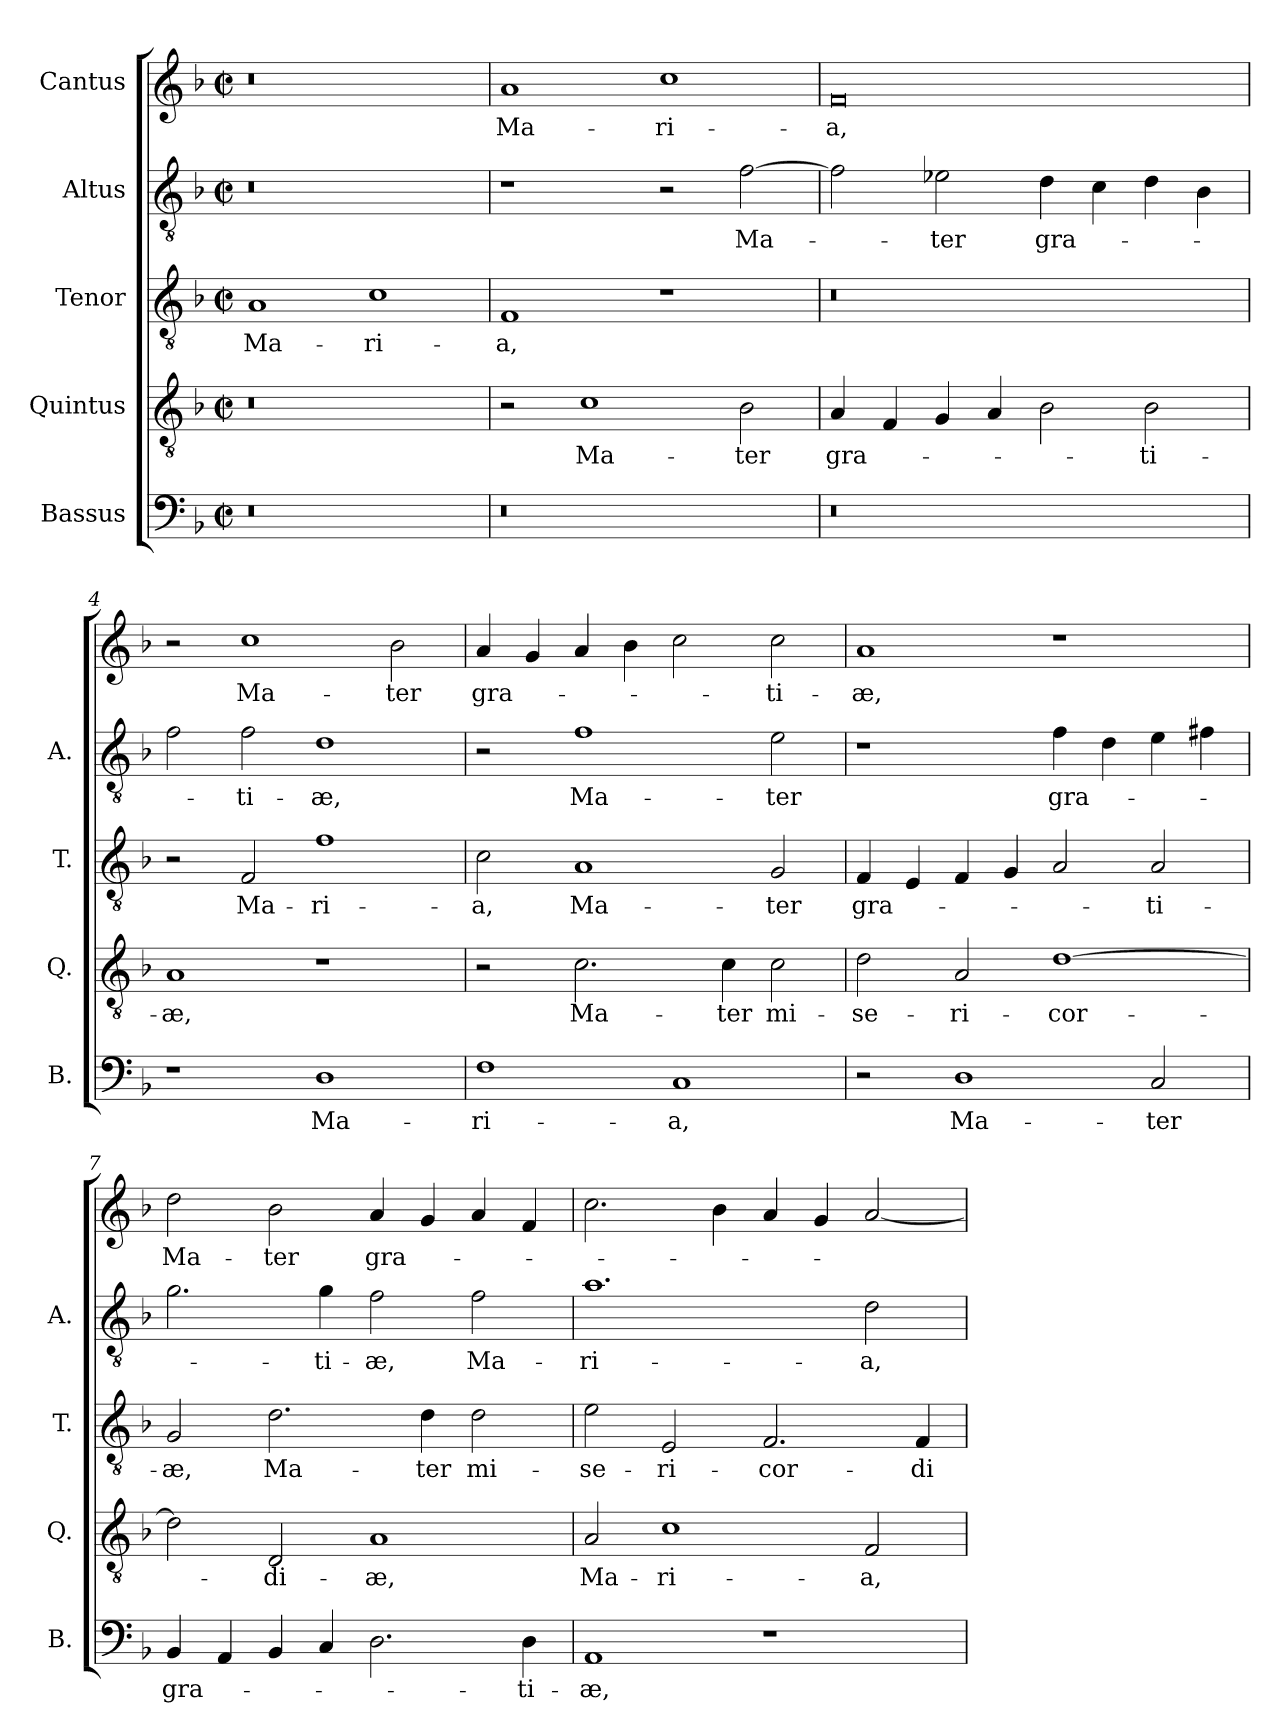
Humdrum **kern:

**kern	**text	**kern	**text	**kern	**text	**kern	**text	**kern	**text
*part5	*part5	*part4	*part4	*part3	*part3	*part2	*part2	*part1	*part1
*staff5	*staff5	*staff4	*staff4	*staff3	*staff3	*staff2	*staff2	*staff1	*staff1
*I"Bassus	*	*I"Quintus	*	*I"Tenor	*	*I"Altus	*	*I"Cantus	*
*I'B.	*	*I'Q.	*	*I'T.	*	*I'A.	*	*	*
*clefF4	*	*clefGv2	*	*clefGv2	*	*clefGv2	*	*clefG2	*
*k[b-]	*	*k[b-]	*	*k[b-]	*	*k[b-]	*	*k[b-]	*
*F:	*	*F:	*	*F:	*	*F:	*	*F:	*
*M2/2	*	*M2/2	*	*M2/2	*	*M2/2	*	*M2/2	*
*met(c|)	*	*met(c|)	*	*met(c|)	*	*met(c|)	*	*met(c|)	*
=1	=1	=1	=1	=1	=1	=1	=1	=1	=1
!LO:N:vis=0	!	!LO:N:vis=0	!	!	!	!LO:N:vis=0	!	!LO:N:vis=0	!
1r	.	1r	.	1A/	Ma-	1r	.	1r	.
1ryy	.	1ryy	.	1c\	-ri-	1ryy	.	1ryy	.
=2	=2	=2	=2	=2	=2	=2	=2	=2	=2
!LO:N:vis=0	!	!	!	!	!	!	!	!	!
1r	.	2r	.	1F/	-a,	1r	.	1a/	Ma-
.	.	1c\	Ma-	.	.	.	.	.	.
1ryy	.	.	.	1r	.	2r	.	1cc\	-ri-
.	.	2B-\	-ter	.	.	[2f\	Ma-	.	.
=3	=3	=3	=3	=3	=3	=3	=3	=3	=3
!LO:N:vis=0	!	!	!	!LO:N:vis=0	!	!	!	!	!
1r	.	4A/	gra-	1r	.	2f\]	.	0f/	-a,
.	.	4F/	.	.	.	.	.	.	.
.	.	4G/	.	.	.	2e-X\	-ter	.	.
.	.	4A/	.	.	.	.	.	.	.
1ryy	.	2B-\	.	1ryy	.	4d\	gra-	.	.
.	.	.	.	.	.	4c\	.	.	.
.	.	2B-\	-ti-	.	.	4d\	.	.	.
.	.	.	.	.	.	4B-\	.	.	.
=4	=4	=4	=4	=4	=4	=4	=4	=4	=4
1r	.	1A/	-æ,	2r	.	2f\	.	2r	.
.	.	.	.	2F/	Ma-	2f\	-ti-	1cc\	Ma-
1D\	Ma-	1r	.	1f\	-ri-	1d\	-æ,	.	.
.	.	.	.	.	.	.	.	2b-\	-ter
=5	=5	=5	=5	=5	=5	=5	=5	=5	=5
1F\	-ri-	2r	.	2c\	-a,	2r	.	4a/	gra-
.	.	.	.	.	.	.	.	4g/	.
.	.	2.c\	Ma-	1A/	Ma-	1f\	Ma-	4a/	.
.	.	.	.	.	.	.	.	4b-\	.
1C/	-a,	.	.	.	.	.	.	2cc\	.
.	.	4c\	-ter	.	.	.	.	.	.
.	.	2c\	mi-	2G/	-ter	2e\	-ter	2cc\	-ti-
=6	=6	=6	=6	=6	=6	=6	=6	=6	=6
2r	.	2d\	-se-	4F/	gra-	1r	.	1a/	-æ,
.	.	.	.	4E/	.	.	.	.	.
1D\	Ma-	2A/	-ri-	4F/	.	.	.	.	.
.	.	.	.	4G/	.	.	.	.	.
.	.	[1d\	-cor-	2A/	.	4f\	gra-	1r	.
.	.	.	.	.	.	4d\	.	.	.
2C/	-ter	.	.	2A/	-ti-	4e\	.	.	.
.	.	.	.	.	.	4f#X\	.	.	.
=7	=7	=7	=7	=7	=7	=7	=7	=7	=7
4BB-/	gra-	2d\]	.	2G/	-æ,	2.g\	.	2dd\	Ma-
4AA/	.	.	.	.	.	.	.	.	.
4BB-/	.	2D/	-di-	2.d\	Ma-	.	.	2b-\	-ter
4C/	.	.	.	.	.	4g\	-ti-	.	.
2.D\	.	1A/	-æ,	.	.	2f\	-æ,	4a/	gra-
.	.	.	.	4d\	-ter	.	.	4g/	.
.	.	.	.	2d\	mi-	2f\	Ma-	4a/	.
4D\	-ti-	.	.	.	.	.	.	4f/	.
=8	=8	=8	=8	=8	=8	=8	=8	=8	=8
1AA/	-æ,	2A/	Ma-	2e\	-se-	1.a\	-ri-	2.cc\	.
.	.	1c\	-ri-	2E/	-ri-	.	.	.	.
.	.	.	.	.	.	.	.	4b-\	.
1r	.	.	.	2.F/	-cor-	.	.	4a/	.
.	.	.	.	.	.	.	.	4g/	.
.	.	2F/	-a,	.	.	2d\	-a,	[2a/	.
.	.	.	.	4F/	-di-	.	.	.	.
=	=	=	=	=	=	=	=	=	=
*-	*-	*-	*-	*-	*-	*-	*-	*-	*-
